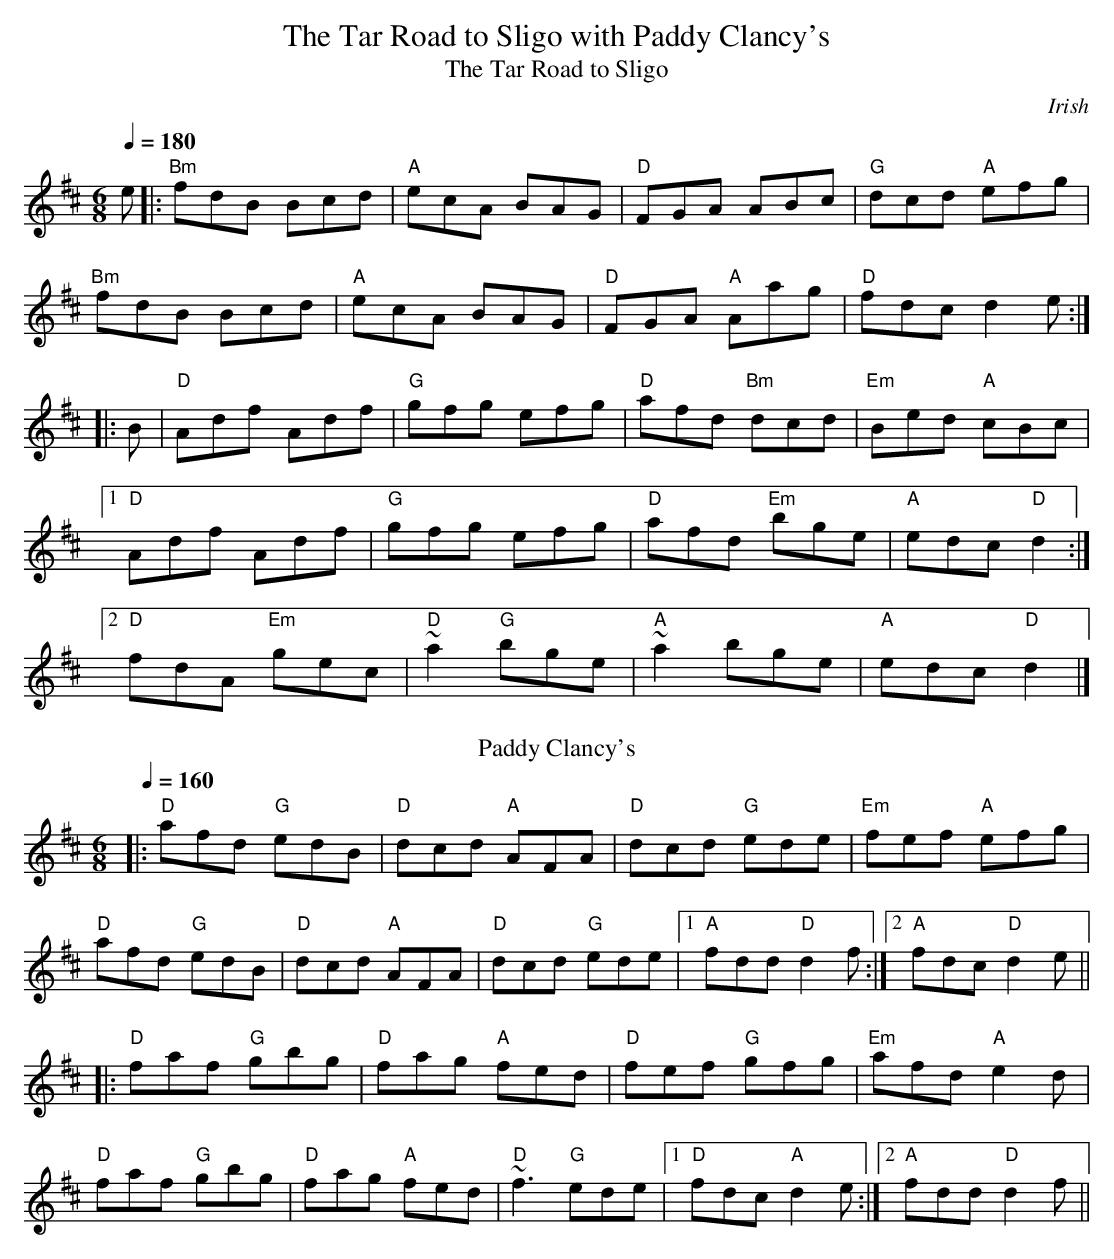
X:1
T:The Tar Road to Sligo with Paddy Clancy's
T:The Tar Road to Sligo
C:Irish
M:6/8
Q:1/4=180
K: D
 e|:"Bm"fdB Bcd|"A"ecA BAG|"D"FGA ABc|"G"dcd "A"efg|
"Bm"fdB Bcd |"A"ecA BAG|"D"FGA "A"Aag|"D"fdc ""d2 e :|]
|:B|"D"Adf Adf|"G"gfg efg|"D"afd "Bm"dcd|"Em"Bed "A"cBc|
[1 "D"Adf Adf|"G"gfg efg|"D"afd "Em"bge|"A"edc "D"d2 :|]
[2"D"fdA "Em"gec|"D"~a2  "G"bge|"A"~a2 bge|"A"edc "D"d2 |]
T: Paddy Clancy's
M: 6/8
L: 1/8
Q:1/4=160
K: Dmaj
|:"D"afd "G"edB|"D"dcd "A"AFA|"D"dcd "G"ede|"Em"fef "A"efg|
"D"afd "G"edB|"D"dcd "A"AFA|"D"dcd "G"ede|1 "A"fdd "D"d2f:|2 "A"fdc "D"d2e||
|:"D"faf "G"gbg|"D"fag "A"fed|"D"fef "G"gfg|"Em"afd "A"e2d|
"D"faf "G"gbg|"D"fag "A"fed|"D"~f3 "G"ede|1 "D"fdc "A"d2e:|2 "A"fdd "D"d2f||
